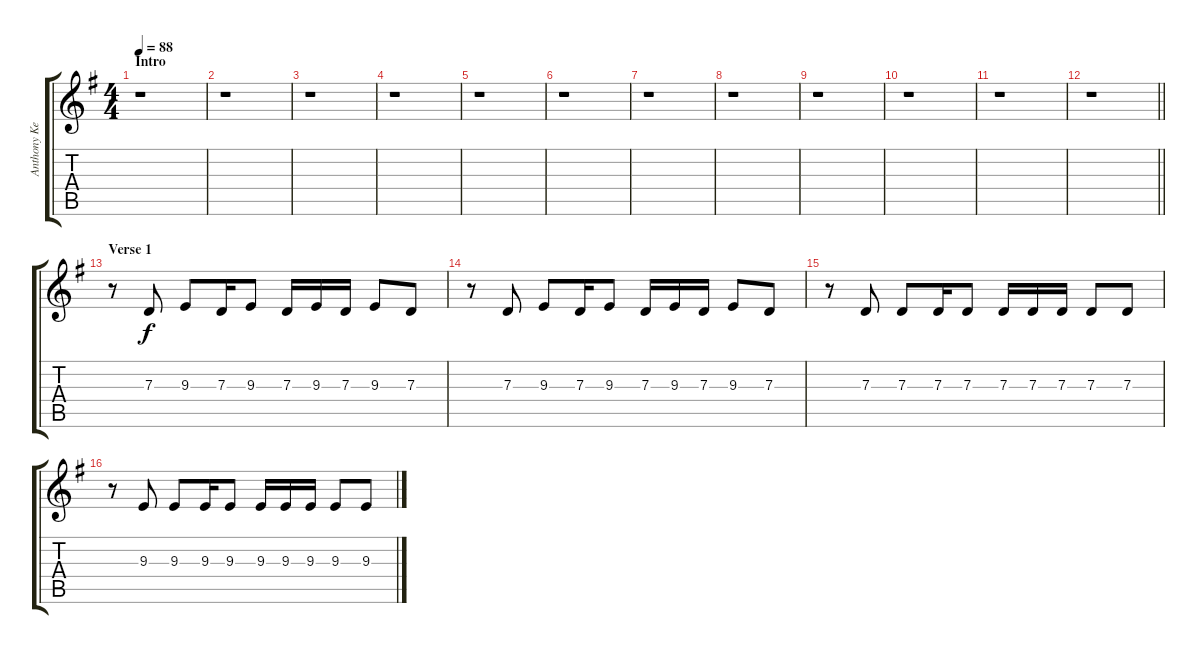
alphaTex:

\track ("Anthony Keidis (Lead Vocals)" "Anthony Ke") {instrument flute}
\staff {score tabs}
\tuning (E4 B3 G3 D3 A2 E2) {hide}
\ts (4 4)
\section ("" "Intro")
\tempo 88
\clef g2
\ks g
r.1{dy f instrument flute} |
r.1 |
r.1 |
r.1 |
r.1 |
r.1 |
r.1 |
r.1 |
r.1 |
r.1 |
r.1 |
\barLineRight lightlight
r.1 |
\section ("" "Verse 1")
r.8 7.3.8 9.3.8 7.3.16 9.3.8 7.3.16 9.3.16 7.3.16 9.3.8 7.3.8 |
r.8 7.3.8 9.3.8 7.3.16 9.3.8 7.3.16 9.3.16 7.3.16 9.3.8 7.3.8 |
r.8 7.3.8 7.3.8 7.3.16 7.3.8 7.3.16 7.3.16 7.3.16 7.3.8 7.3.8 |
r.8 9.3.8 9.3.8 9.3.16 9.3.8 9.3.16 9.3.16 9.3.16 9.3.8 9.3.8
